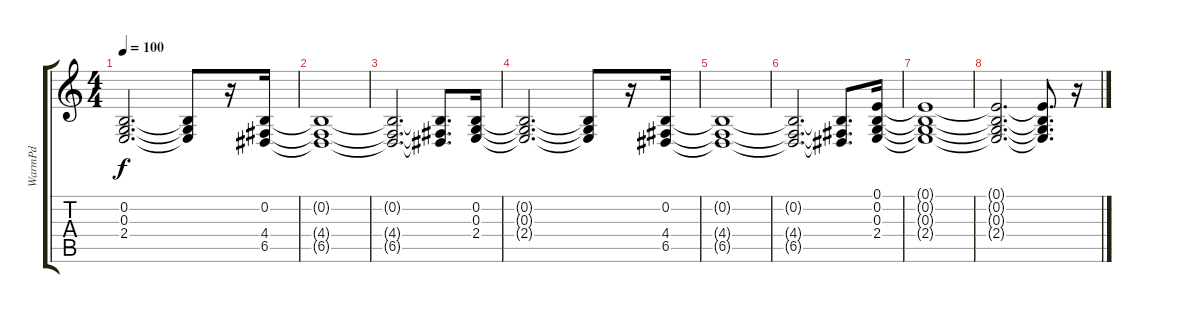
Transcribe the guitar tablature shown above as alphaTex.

\track ("WarmPd" "WarmPd") {instrument pad2warm}
\staff {score tabs}
\tuning (E4 B3 G3 D3 A2 E2) {hide}
\ts (4 4)
\tempo 100
\clef g2
\ks c
(0.2{t} 0.3{t} 2.4{t}).2{d dy f} (0.2{t} 0.3{t} 2.4{t}).8 r.16 (0.2 4.4 6.5).16 |
(0.2{t} 4.4{t} 6.5{t}).1 |
(0.2{t} 4.4{t} 6.5{t}).2{d} (0.2{t} 4.4{t} 6.5{t}).8{d} (0.2 0.3 2.4).16 |
(0.2{t} 0.3{t} 2.4{t}).2{d} (0.2{t} 0.3{t} 2.4{t}).8 r.16 (0.2 4.4 6.5).16 |
(0.2{t} 4.4{t} 6.5{t}).1 |
(0.2{t} 4.4{t} 6.5{t}).2{d} (0.2{t} 4.4{t} 6.5{t}).8{d} (0.1 0.2 0.3 2.4).16 |
(0.1{t} 0.2{t} 0.3{t} 2.4{t}).1 |
(0.1{t} 0.2{t} 0.3{t} 2.4{t}).2{d} (0.1{t} 0.2{t} 0.3{t} 2.4{t}).8{d} r.16
